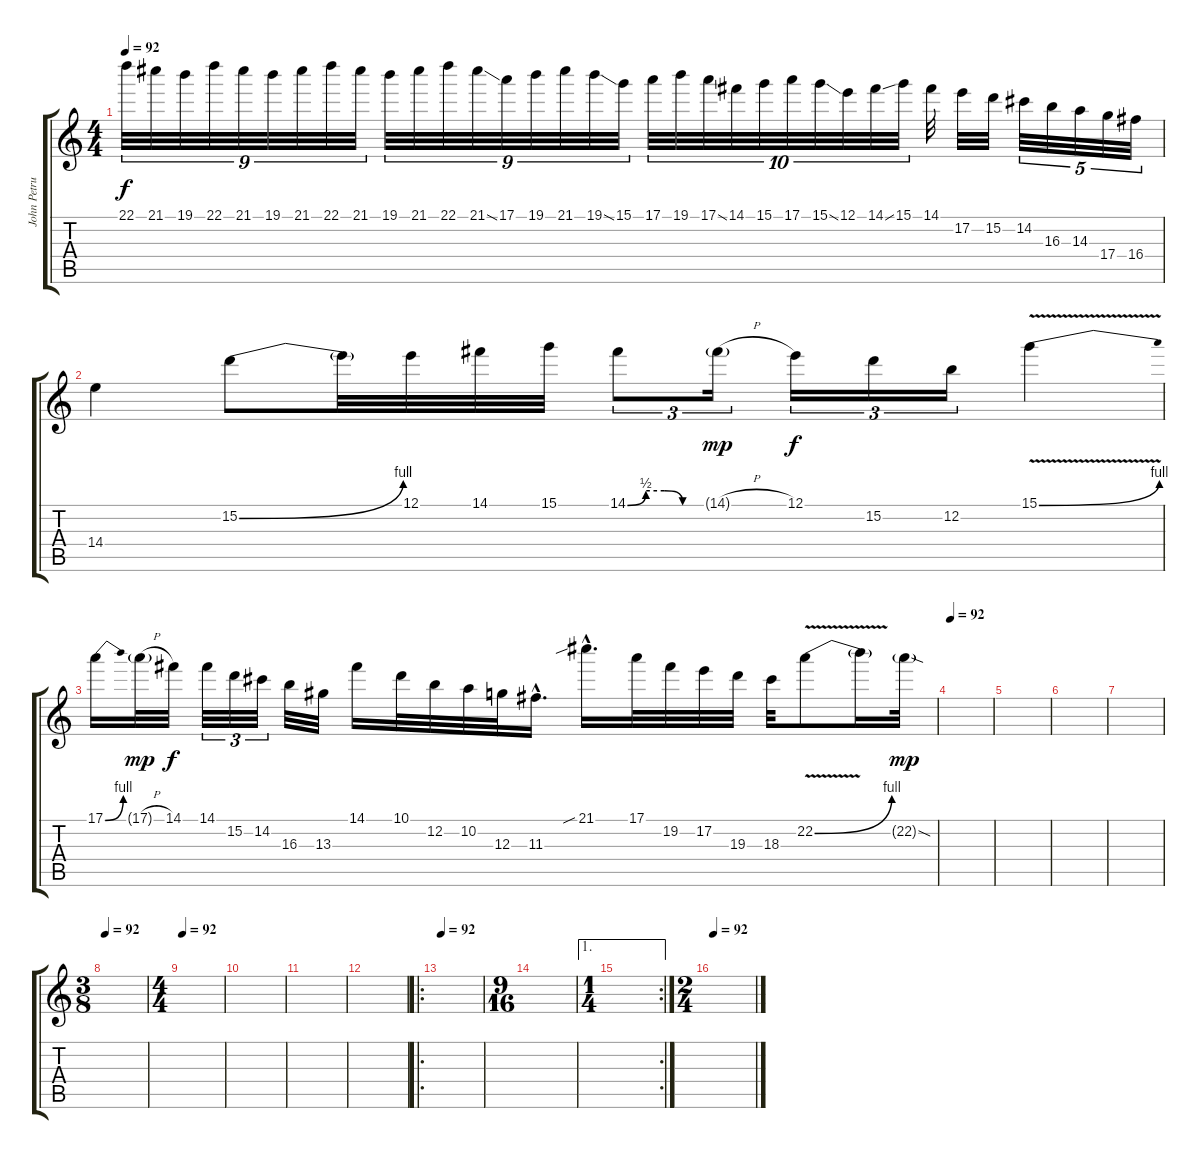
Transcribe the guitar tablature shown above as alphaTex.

\track ("John Petrucci" "John Petru") {instrument distortionguitar}
\staff {score tabs}
\tuning (E4 B3 G3 D3 A2 E2) {hide}
\ts (4 4)
\tempo 92
\clef g2
\ks c
22.1.32{tu (9 8) dy f} 21.1.32{tu (9 8)} 19.1.32{tu (9 8)} 22.1.32{tu (9 8)} 21.1.32{tu (9 8)} 19.1.32{tu (9 8)} 21.1.32{tu (9 8)} 22.1.32{tu (9 8)} 21.1.32{tu (9 8)} 19.1.32{tu (9 8)} 21.1.32{tu (9 8)} 22.1.32{tu (9 8)} 21.1{ss}.32{tu (9 8)} 17.1.32{tu (9 8)} 19.1.32{tu (9 8)} 21.1.32{tu (9 8)} 19.1{ss}.32{tu (9 8)} 15.1.32{tu (9 8)} 17.1.32{tu (10 8)} 19.1.32{tu (10 8)} 17.1{ss}.32{tu (10 8)} 14.1.32{tu (10 8)} 15.1.32{tu (10 8)} 17.1.32{tu (10 8)} 15.1{ss}.32{tu (10 8)} 12.1.32{tu (10 8)} 14.1{ss}.32{tu (10 8)} 15.1.32{tu (10 8)} 14.1.32 17.2.32 15.2.32 14.2.32{tu (5 4)} 16.3.32{tu (5 4)} 14.3.32{tu (5 4)} 17.4.32{tu (5 4)} 16.4.32{tu (5 4)} |
14.4.4 15.2{be (bend 0 0 60 4)}.8 15.2{t}.32 12.1.32 14.1.32 15.1.32 14.1{be (custom 0 0 15 2 30 2 45 0 60 0)}.8{tu (3 2)} 14.1{h g}.16{tu (3 2) dy mp} 12.1.16{tu (3 2) dy f} 15.2.16{tu (3 2)} 12.2.16{tu (3 2)} 15.1{be (bend 0 0 60 4) v}.4 |
17.1{be (bend 0 0 60 4)}.16 17.1{h g}.32{dy mp} 14.1.32{dy f} 14.1.32{tu (3 2)} 15.2.32{tu (3 2)} 14.2.32{tu (3 2)} 16.3.32 13.3.32 14.1.16 10.1.32 12.2.32 10.2.32 12.3.32 11.3{hac}.16{d} 21.1{sib hac}.16{d} 17.1.32 19.2.32 17.2.32 19.3.32 18.3.32 22.2{be (bend 0 0 60 4) v}.8 22.2{t}.16 22.2{sod g}.32{dy mp} |
\tempo 92
|
|
|
|
\ts (3 8)
\tempo 92
|
\ts (4 4)
\tempo 92
|
|
|
|
\ro
\tempo 92
|
\ts (9 16)
|
\ae 1
\rc 2
\ts (1 4)
|
\ts (2 4)
\tempo 92
